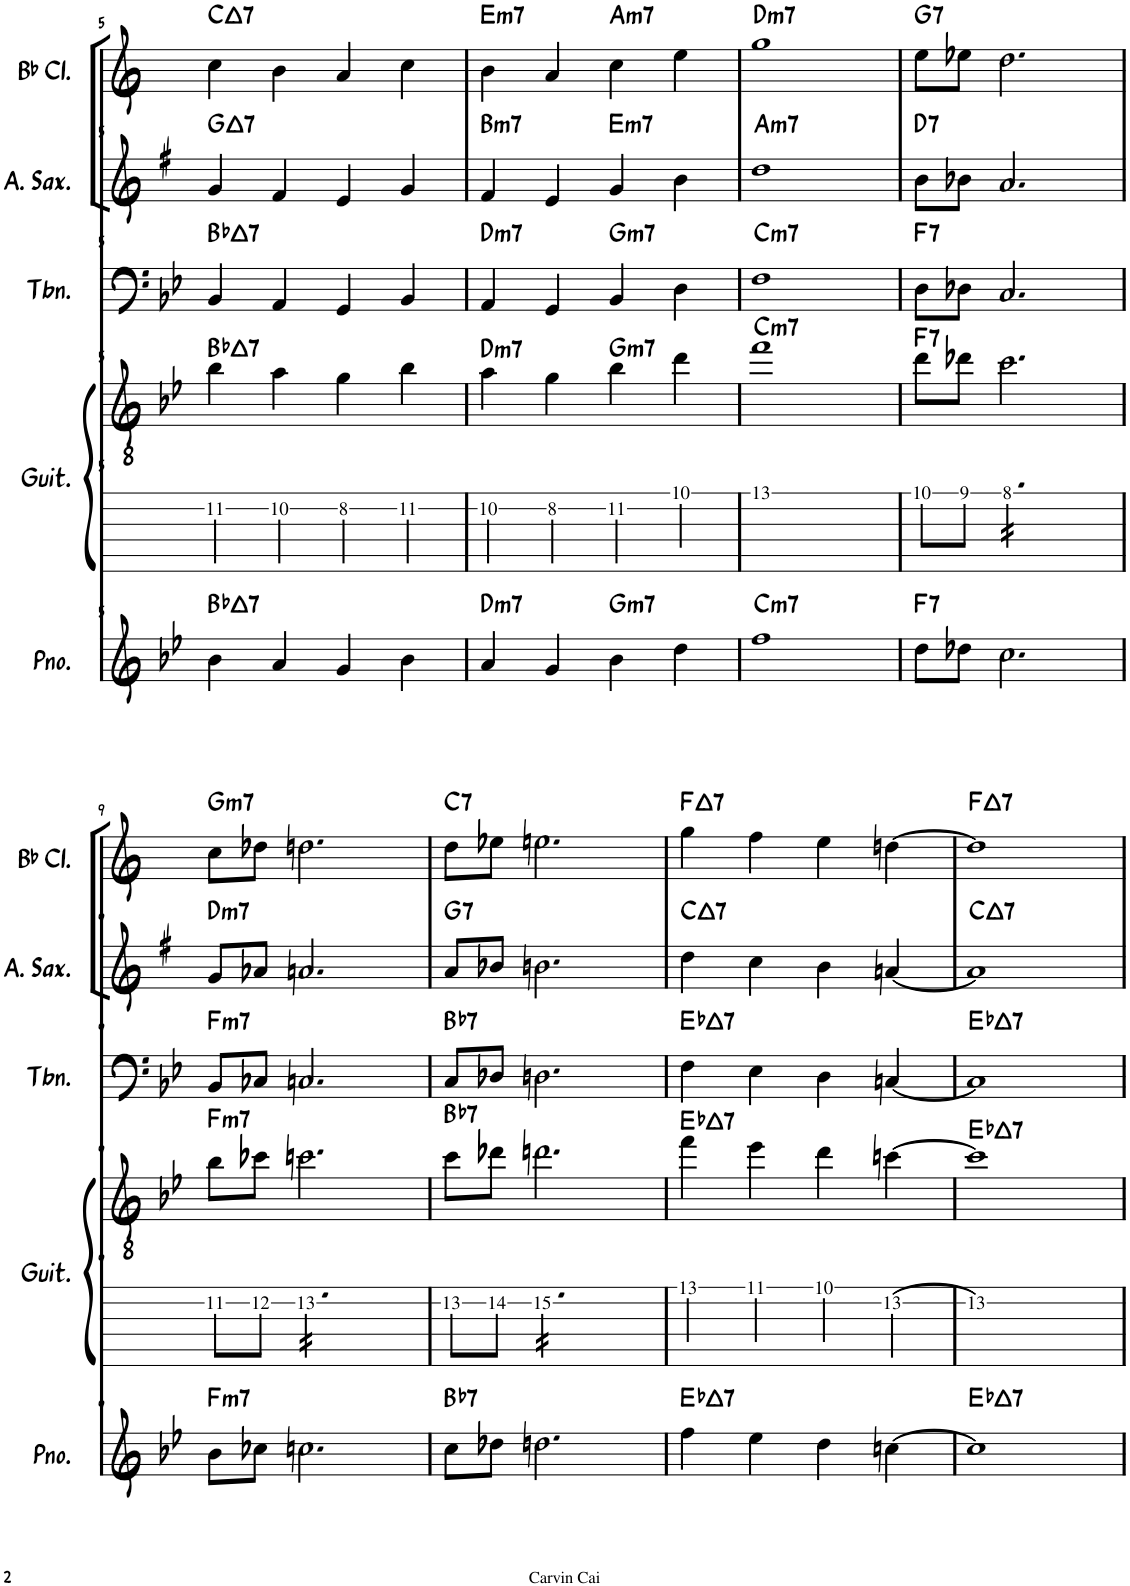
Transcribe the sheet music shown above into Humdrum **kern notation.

**kern	**harte	**kern	**kern	**harte	**kern	**harte	**kern	**harte	**kern	**harte
*part5	*part5	*part4	*part4	*part4	*part3	*part3	*part2	*part2	*part1	*part1
*staff6	*	*staff5	*staff4	*	*staff3	*	*staff2	*	*staff1	*
*I"钢琴	*	*I"原音吉他	*	*	*I"长号	*	*I"中音萨克斯	*	*I"降B调单簧管	*
!!LO:PB:g=z
*clefG2	*	*	*clefGv2	*	*clefF4	*	*clefG2	*	*clefG2	*
*	*	*	*	*	*	*	*Trd5c9	*	*Trd1c2	*
*k[b-e-]	*	*k[b-e-]	*k[b-e-]	*	*k[b-e-]	*	*k[f#]	*	*k[]	*
*M4/4	*	*M4/4	*M4/4	*	*M4/4	*	*M4/4	*	*M4/4	*
=5	=5	=5	=5	=5	=5	=5	=5	=5	=5	=5
!	!LO:H:kt=7	!	!	!LO:H:kt=7	!	!LO:H:kt=7	!	!LO:H:kt=7	!	!LO:H:kt=7
4b-\	Bb:maj7	4b-\	4b-\	Bb:maj7	4BB-/	Bb:maj7	4g/	G:maj7	4cc\	C:maj7
4a/	.	4a\	4a\	.	4AA/	.	4f#/	.	4b\	.
4g/	.	4g\	4g\	.	4GG/	.	4e/	.	4a/	.
4b-\	.	4b-\	4b-\	.	4BB-/	.	4g/	.	4cc\	.
=6	=6	=6	=6	=6	=6	=6	=6	=6	=6	=6
!	!LO:H:kt=m7	!	!	!LO:H:kt=m7	!	!LO:H:kt=m7	!	!LO:H:kt=m7	!	!LO:H:kt=m7
4a/	D:min7	4a\	4a\	D:min7	4AA/	D:min7	4f#/	B:min7	4b\	E:min7
4g/	.	4g\	4g\	.	4GG/	.	4e/	.	4a/	.
!	!LO:H:kt=m7	!	!	!LO:H:kt=m7	!	!LO:H:kt=m7	!	!LO:H:kt=m7	!	!LO:H:kt=m7
4b-\	G:min7	4b-\	4b-\	G:min7	4BB-/	G:min7	4g/	E:min7	4cc\	A:min7
4dd\	.	4dd\	4dd\	.	4D\	.	4b\	.	4ee\	.
=7	=7	=7	=7	=7	=7	=7	=7	=7	=7	=7
!	!LO:H:kt=m7	!	!	!LO:H:kt=m7	!	!LO:H:kt=m7	!	!LO:H:kt=m7	!	!LO:H:kt=m7
1ff	C:min7	1ff	1ff	C:min7	1F	C:min7	1dd	A:min7	1gg	D:min7
=8	=8	=8	=8	=8	=8	=8	=8	=8	=8	=8
!	!LO:H:kt=7	!	!	!LO:H:kt=7	!	!LO:H:kt=7	!	!LO:H:kt=7	!	!LO:H:kt=7
8dd\L	F:7	8dd\L	8dd\L	F:7	8D\L	F:7	8b\L	D:7	8ee\L	G:7
8dd-X\J	.	8dd-X\J	8dd-X\J	.	8D-X\J	.	8b-X\J	.	8ee-X\J	.
2.cc\	.	2.cc\	2.cc\	.	2.C/	.	2.a/	.	2.dd\	.
!!LO:LB:g=z
=9	=9	=9	=9	=9	=9	=9	=9	=9	=9	=9
!	!LO:H:kt=m7	!	!	!LO:H:kt=m7	!	!LO:H:kt=m7	!	!LO:H:kt=m7	!	!LO:H:kt=m7
8b-\L	F:min7	8b-\L	8b-\L	F:min7	8BB-/L	F:min7	8g/L	D:min7	8cc\L	G:min7
8cc-X\J	.	8cc-X\J	8cc-X\J	.	8C-X/J	.	8a-X/J	.	8dd-X\J	.
2.ccn\	.	2.cc#X\	2.ccn\	.	2.Cn/	.	2.an/	.	2.ddn\	.
=10	=10	=10	=10	=10	=10	=10	=10	=10	=10	=10
!	!LO:H:kt=7	!	!	!LO:H:kt=7	!	!LO:H:kt=7	!	!LO:H:kt=7	!	!LO:H:kt=7
8cc\L	Bb:7	8cc\L	8cc\L	Bb:7	8C/L	Bb:7	8a/L	G:7	8dd\L	C:7
8dd-X\J	.	8dd-X\J	8dd-X\J	.	8D-X/J	.	8b-X/J	.	8ee-X\J	.
2.ddn\	.	2.dd#X\	2.ddn\	.	2.Dn\	.	2.bn\	.	2.een\	.
=11	=11	=11	=11	=11	=11	=11	=11	=11	=11	=11
!	!LO:H:kt=7	!	!	!LO:H:kt=7	!	!LO:H:kt=7	!	!LO:H:kt=7	!	!LO:H:kt=7
4ff\	Eb:maj7	4ff\	4ff\	Eb:maj7	4F\	Eb:maj7	4dd\	C:maj7	4gg\	F:maj7
4ee-\	.	4ee-\	4ee-\	.	4E-\	.	4cc\	.	4ff\	.
4dd\	.	4dd\	4dd\	.	4D\	.	4b\	.	4ee\	.
[4ccn\	.	[4cc#X\	[4ccn\	.	[4Cn/	.	[4an/	.	[4ddn\	.
=12	=12	=12	=12	=12	=12	=12	=12	=12	=12	=12
!	!LO:H:kt=7	!	!	!LO:H:kt=7	!	!LO:H:kt=7	!	!LO:H:kt=7	!	!LO:H:kt=7
1cc]	Eb:maj7	1cc]	1cc]	Eb:maj7	1C]	Eb:maj7	1a]	C:maj7	1dd]	F:maj7
=	=	=	=	=	=	=	=	=	=	=
*-	*-	*-	*-	*-	*-	*-	*-	*-	*-	*-
